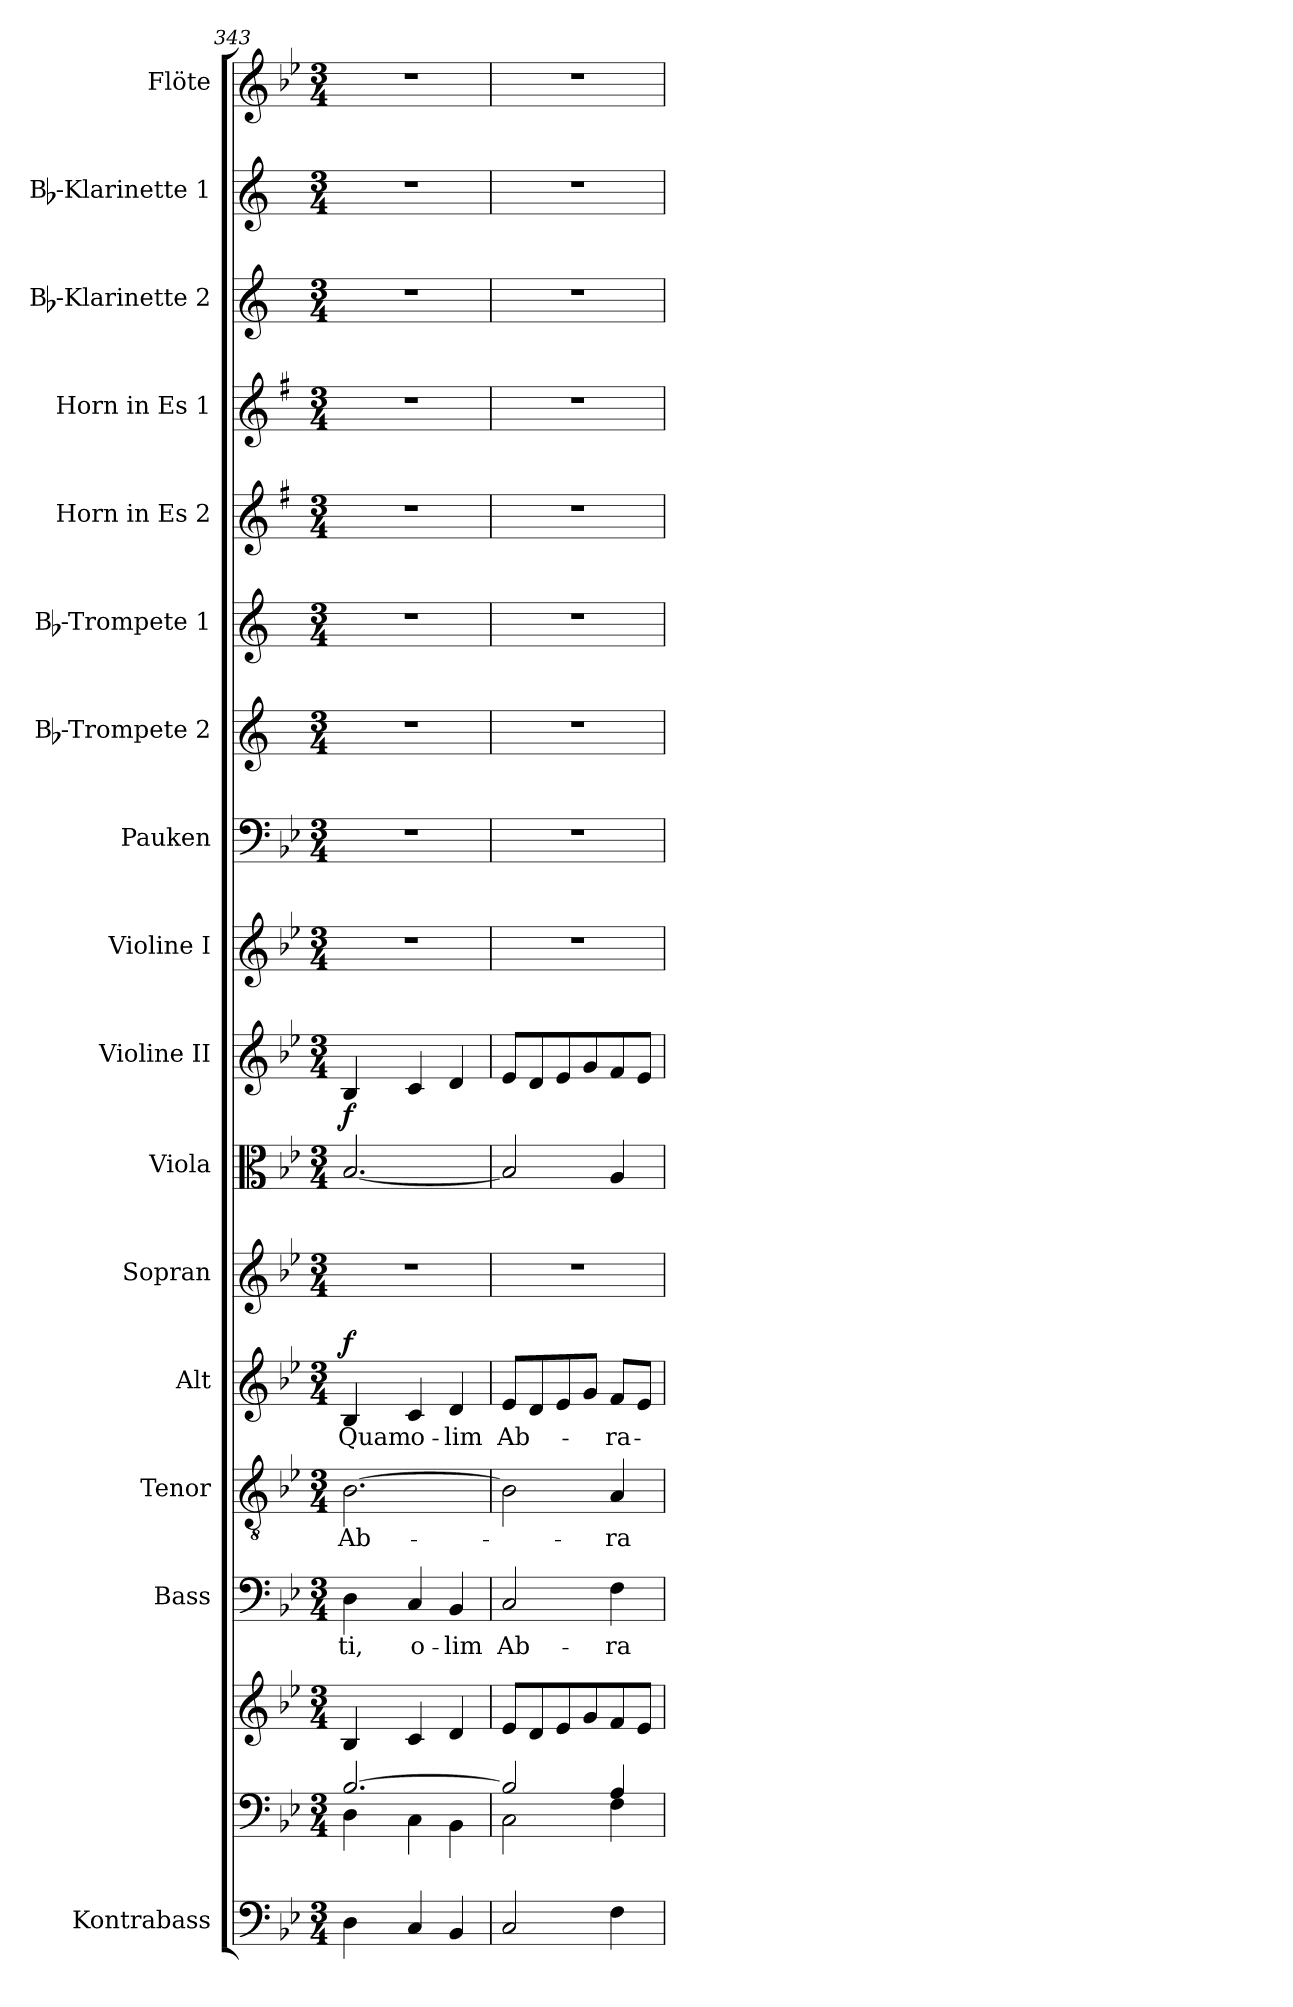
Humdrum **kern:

**kern	**kern	**kern	**kern	**text	**kern	**text	**kern	**text	**dynam	**kern	**kern	**kern	**dynam	**kern	**kern	**kern	**kern	**kern	**kern	**kern	**kern	**kern
*part17	*part16	*part16	*part15	*part15	*part14	*part14	*part13	*part13	*part13	*part12	*part11	*part10	*part10	*part9	*part8	*part7	*part6	*part5	*part4	*part3	*part2	*part1
*staff18	*staff17	*staff16	*staff15	*staff15	*staff14	*staff14	*staff13	*staff13	*staff13	*staff12	*staff11	*staff10	*staff10	*staff9	*staff8	*staff7	*staff6	*staff5	*staff4	*staff3	*staff2	*staff1
*I"Kontrabass	*	*	*I"Bass	*	*I"Tenor	*	*I"Alt	*	*	*I"Sopran	*I"Viola	*I"Violine II	*	*I"Violine I	*I"Pauken	*I"Bb-Trompete 2	*I"Bb-Trompete 1	*I"Horn in Es 2	*I"Horn in Es 1	*I"Bb-Klarinette 2	*I"Bb-Klarinette 1	*I"Flöte
*I'Kb.	*	*	*I'B.	*	*I'T.	*	*I'A.	*	*	*I'S.	*I'Vla.	*I'Vl. II	*	*I'Vl. I	*I'Pk.	*I'Bb Trp. 2	*I'Bb Trp. 1	*	*	*I'Bb Kl. 2	*I'Bb Kl. 1	*I'Fl.
*clefF4	*clefF4	*clefG2	*clefF4	*	*clefGv2	*	*clefG2	*	*	*clefG2	*clefC3	*clefG2	*	*clefG2	*clefF4	*clefG2	*clefG2	*clefG2	*clefG2	*clefG2	*clefG2	*clefG2
*ITrd7c12	*	*	*	*	*	*	*	*	*	*	*	*	*	*	*	*ITrd1c2	*ITrd1c2	*ITrd5c9	*ITrd5c9	*ITrd1c2	*ITrd1c2	*
*k[b-e-]	*k[b-e-]	*k[b-e-]	*k[b-e-]	*	*k[b-e-]	*	*k[b-e-]	*	*	*k[b-e-]	*k[b-e-]	*k[b-e-]	*	*k[b-e-]	*k[b-e-]	*k[b-e-]	*k[b-e-]	*k[b-e-]	*k[b-e-]	*k[b-e-]	*k[b-e-]	*k[b-e-]
*B-:	*B-:	*B-:	*B-:	*	*B-:	*	*B-:	*	*	*B-:	*B-:	*B-:	*	*B-:	*B-:	*B-:	*B-:	*B-:	*B-:	*B-:	*B-:	*B-:
*M3/4	*M3/4	*M3/4	*M3/4	*	*M3/4	*	*M3/4	*	*	*M3/4	*M3/4	*M3/4	*	*M3/4	*M3/4	*M3/4	*M3/4	*M3/4	*M3/4	*M3/4	*M3/4	*M3/4
=343	=343	=343	=343	=343	=343	=343	=343	=343	=343	=343	=343	=343	=343	=343	=343	=343	=343	=343	=343	=343	=343	=343
*	*^	*	*	*	*	*	*	*	*	*	*	*	*	*	*	*	*	*	*	*	*	*
!	!	!	!	!	!LO:LY:b	!	!LO:LY:b	!	!LO:LY:b	!LO:DY:a	!	!	!	!LO:DY:b	!	!	!	!	!	!	!	!	!
4DD\	[>2.B-/	4D\	4B-/	4D\	-ti,	[2.B-\	Ab-	4B-/	Quam	f	2.r	[2.B-/	4B-/	f	2.r	2.r	2.r	2.r	2.r	2.r	2.r	2.r	2.r
!	!	!	!	!	!LO:LY:b	!	!	!	!LO:LY:b	!	!	!	!	!	!	!	!	!	!	!	!	!	!
4CC/	.	4C\	4c/	4C/	o-	.	.	4c/	o-	.	.	.	4c/	.	.	.	.	.	.	.	.	.	.
!	!	!	!	!	!LO:LY:b	!	!	!	!LO:LY:b	!	!	!	!	!	!	!	!	!	!	!	!	!	!
4BBB-/	.	4BB-\	4d/	4BB-/	-lim	.	.	4d/	-lim	.	.	.	4d/	.	.	.	.	.	.	.	.	.	.
=344	=344	=344	=344	=344	=344	=344	=344	=344	=344	=344	=344	=344	=344	=344	=344	=344	=344	=344	=344	=344	=344	=344	=344
!	!	!	!	!	!LO:LY:b	!	!	!	!LO:LY:b	!	!	!	!	!	!	!	!	!	!	!	!	!	!
2CC/	2B-/]	2C\	8e-/L	2C/	Ab-	2B-\]	.	8e-/L	Ab-	.	2.r	2B-/]	8e-/L	.	2.r	2.r	2.r	2.r	2.r	2.r	2.r	2.r	2.r
.	.	.	8d/	.	.	.	.	8d/	.	.	.	.	8d/	.	.	.	.	.	.	.	.	.	.
.	.	.	8e-/	.	.	.	.	8e-/	.	.	.	.	8e-/	.	.	.	.	.	.	.	.	.	.
.	.	.	8g/	.	.	.	.	8g/J	.	.	.	.	8g/	.	.	.	.	.	.	.	.	.	.
!	!	!	!	!	!LO:LY:b	!	!LO:LY:b	!	!LO:LY:b	!	!	!	!	!	!	!	!	!	!	!	!	!	!
4FF\	4A/	4F\	8f/	4F\	-ra-	4A/	-ra-	8f/L	-ra-	.	.	4A/	8f/	.	.	.	.	.	.	.	.	.	.
.	.	.	8e-/J	.	.	.	.	8e-/J	.	.	.	.	8e-/J	.	.	.	.	.	.	.	.	.	.
*	*v	*v	*	*	*	*	*	*	*	*	*	*	*	*	*	*	*	*	*	*	*	*	*
=	=	=	=	=	=	=	=	=	=	=	=	=	=	=	=	=	=	=	=	=	=	=
*-	*-	*-	*-	*-	*-	*-	*-	*-	*-	*-	*-	*-	*-	*-	*-	*-	*-	*-	*-	*-	*-	*-
